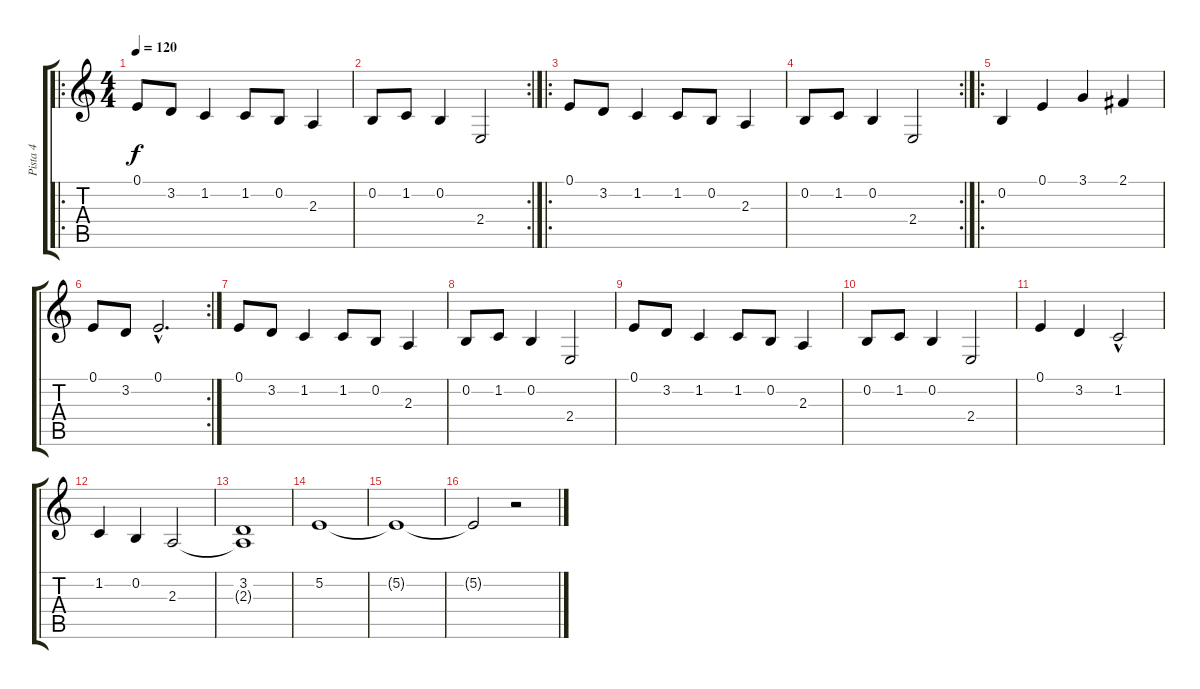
\track ("Pista 4" "Pista 4") {instrument fx7echoes}
\staff {score tabs}
\tuning (E4 B3 G3 D3 A2 E2) {hide}
\ro
\ts (4 4)
\tempo 120
\clef g2
\ks c
0.1.8{dy f} 3.2.8 1.2.4 1.2.8 0.2.8 2.3.4 |
\rc 2
0.2.8 1.2.8 0.2.4 2.4.2 |
\ro
0.1.8 3.2.8 1.2.4 1.2.8 0.2.8 2.3.4 |
\rc 2
0.2.8 1.2.8 0.2.4 2.4.2 |
\ro
0.2.4 0.1.4 3.1.4 2.1.4 |
\rc 2
0.1.8 3.2.8 0.1{hac}.2{d} |
0.1.8 3.2.8 1.2.4 1.2.8 0.2.8 2.3.4 |
0.2.8 1.2.8 0.2.4 2.4.2 |
0.1.8 3.2.8 1.2.4 1.2.8 0.2.8 2.3.4 |
0.2.8 1.2.8 0.2.4 2.4.2 |
0.1.4 3.2.4 1.2{hac}.2 |
1.2.4 0.2.4 2.3.2 |
(3.2 2.3{t}).1 |
5.2.1 |
5.2{t}.1 |
5.2{t}.2 r.2
